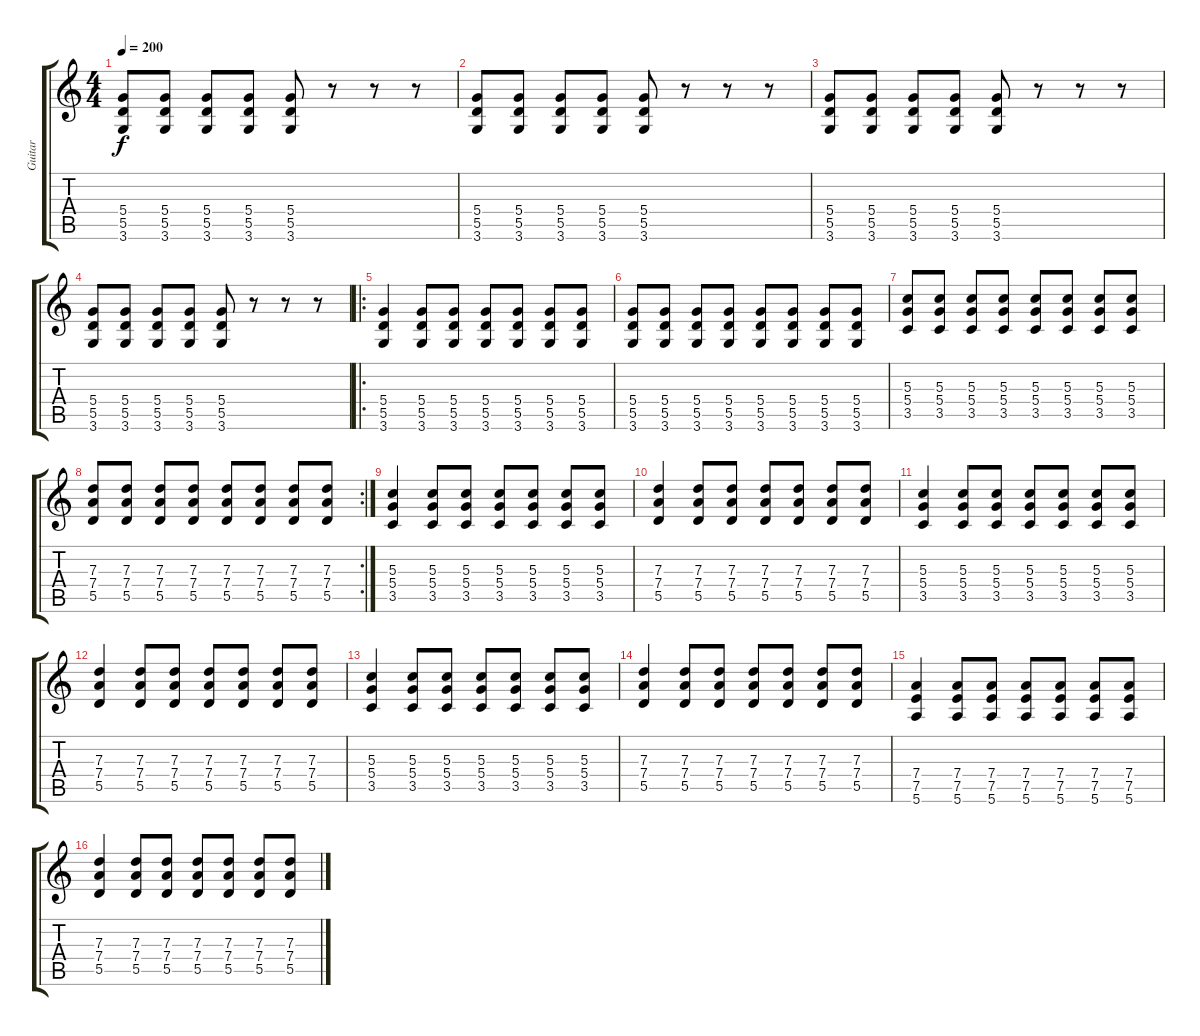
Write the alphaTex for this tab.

\track ("Guitar" "Guitar") {instrument overdrivenguitar}
\staff {score tabs}
\tuning (E4 B3 G3 D3 A2 E2) {hide}
\ts (4 4)
\tempo 200
\clef g2
\ks c
(5.4 5.5 3.6).8{dy f} (5.4 5.5 3.6).8 (5.4 5.5 3.6).8 (5.4 5.5 3.6).8 (5.4 5.5 3.6).8 r.8 r.8 r.8 |
(5.4 5.5 3.6).8 (5.4 5.5 3.6).8 (5.4 5.5 3.6).8 (5.4 5.5 3.6).8 (5.4 5.5 3.6).8 r.8 r.8 r.8 |
(5.4 5.5 3.6).8 (5.4 5.5 3.6).8 (5.4 5.5 3.6).8 (5.4 5.5 3.6).8 (5.4 5.5 3.6).8 r.8 r.8 r.8 |
(5.4 5.5 3.6).8 (5.4 5.5 3.6).8 (5.4 5.5 3.6).8 (5.4 5.5 3.6).8 (5.4 5.5 3.6).8 r.8 r.8 r.8 |
\ro
(5.4 5.5 3.6).4 (5.4 5.5 3.6).8 (5.4 5.5 3.6).8 (5.4 5.5 3.6).8 (5.4 5.5 3.6).8 (5.4 5.5 3.6).8 (5.4 5.5 3.6).8 |
(5.4 5.5 3.6).8 (5.4 5.5 3.6).8 (5.4 5.5 3.6).8 (5.4 5.5 3.6).8 (5.4 5.5 3.6).8 (5.4 5.5 3.6).8 (5.4 5.5 3.6).8 (5.4 5.5 3.6).8 |
(5.3 5.4 3.5).8 (5.3 5.4 3.5).8 (5.3 5.4 3.5).8 (5.3 5.4 3.5).8 (5.3 5.4 3.5).8 (5.3 5.4 3.5).8 (5.3 5.4 3.5).8 (5.3 5.4 3.5).8 |
\rc 2
(7.3 7.4 5.5).8 (7.3 7.4 5.5).8 (7.3 7.4 5.5).8 (7.3 7.4 5.5).8 (7.3 7.4 5.5).8 (7.3 7.4 5.5).8 (7.3 7.4 5.5).8 (7.3 7.4 5.5).8 |
(5.3 5.4 3.5).4 (5.3 5.4 3.5).8 (5.3 5.4 3.5).8 (5.3 5.4 3.5).8 (5.3 5.4 3.5).8 (5.3 5.4 3.5).8 (5.3 5.4 3.5).8 |
(7.3 7.4 5.5).4 (7.3 7.4 5.5).8 (7.3 7.4 5.5).8 (7.3 7.4 5.5).8 (7.3 7.4 5.5).8 (7.3 7.4 5.5).8 (7.3 7.4 5.5).8 |
(5.3 5.4 3.5).4 (5.3 5.4 3.5).8 (5.3 5.4 3.5).8 (5.3 5.4 3.5).8 (5.3 5.4 3.5).8 (5.3 5.4 3.5).8 (5.3 5.4 3.5).8 |
(7.3 7.4 5.5).4 (7.3 7.4 5.5).8 (7.3 7.4 5.5).8 (7.3 7.4 5.5).8 (7.3 7.4 5.5).8 (7.3 7.4 5.5).8 (7.3 7.4 5.5).8 |
(5.3 5.4 3.5).4 (5.3 5.4 3.5).8 (5.3 5.4 3.5).8 (5.3 5.4 3.5).8 (5.3 5.4 3.5).8 (5.3 5.4 3.5).8 (5.3 5.4 3.5).8 |
(7.3 7.4 5.5).4 (7.3 7.4 5.5).8 (7.3 7.4 5.5).8 (7.3 7.4 5.5).8 (7.3 7.4 5.5).8 (7.3 7.4 5.5).8 (7.3 7.4 5.5).8 |
(7.4 7.5 5.6).4 (7.4 7.5 5.6).8 (7.4 7.5 5.6).8 (7.4 7.5 5.6).8 (7.4 7.5 5.6).8 (7.4 7.5 5.6).8 (7.4 7.5 5.6).8 |
(7.3 7.4 5.5).4 (7.3 7.4 5.5).8 (7.3 7.4 5.5).8 (7.3 7.4 5.5).8 (7.3 7.4 5.5).8 (7.3 7.4 5.5).8 (7.3 7.4 5.5).8
